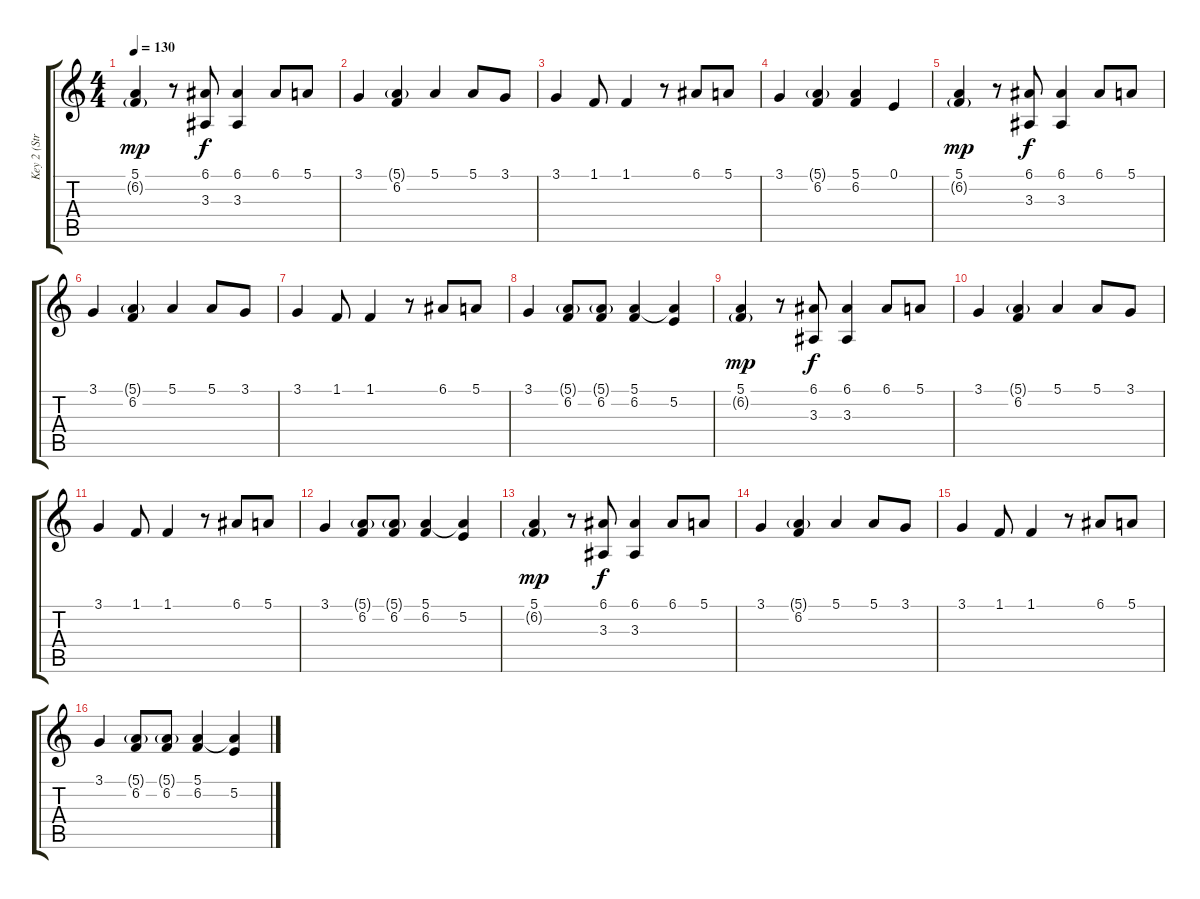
\track ("Key 2 (String Ensemble 1)" "Key 2 (Str") {instrument stringensemble1}
\staff {score tabs}
\tuning (E4 B3 G3 D3 A2 E2) {hide}
\ts (4 4)
\tempo 130
\clef g2
\ks c
(5.1 6.2{g}).4{dy mp instrument stringensemble1} r.8 (6.1 3.3).8{dy f} (6.1 3.3).4 6.1.8 5.1.8 |
3.1.4 (5.1{g} 6.2).4 5.1.4 5.1.8 3.1.8 |
3.1.4 1.1.8 1.1.4 r.8 6.1.8 5.1.8 |
3.1.4 (5.1{g} 6.2).4 (5.1 6.2).4 0.1.4 |
(5.1 6.2{g}).4{dy mp} r.8 (6.1 3.3).8{dy f} (6.1 3.3).4 6.1.8 5.1.8 |
3.1.4 (5.1{g} 6.2).4 5.1.4 5.1.8 3.1.8 |
3.1.4 1.1.8 1.1.4 r.8 6.1.8 5.1.8 |
3.1.4 (5.1{g} 6.2).8 (5.1{g} 6.2).8 (5.1 6.2).4 (5.1{t} 5.2).4 |
(5.1 6.2{g}).4{dy mp} r.8 (6.1 3.3).8{dy f} (6.1 3.3).4 6.1.8 5.1.8 |
3.1.4 (5.1{g} 6.2).4 5.1.4 5.1.8 3.1.8 |
3.1.4 1.1.8 1.1.4 r.8 6.1.8 5.1.8 |
3.1.4 (5.1{g} 6.2).8 (5.1{g} 6.2).8 (5.1 6.2).4 (5.1{t} 5.2).4 |
(5.1 6.2{g}).4{dy mp} r.8 (6.1 3.3).8{dy f} (6.1 3.3).4 6.1.8 5.1.8 |
3.1.4 (5.1{g} 6.2).4 5.1.4 5.1.8 3.1.8 |
3.1.4 1.1.8 1.1.4 r.8 6.1.8 5.1.8 |
3.1.4 (5.1{g} 6.2).8 (5.1{g} 6.2).8 (5.1 6.2).4 (5.1{t} 5.2).4
